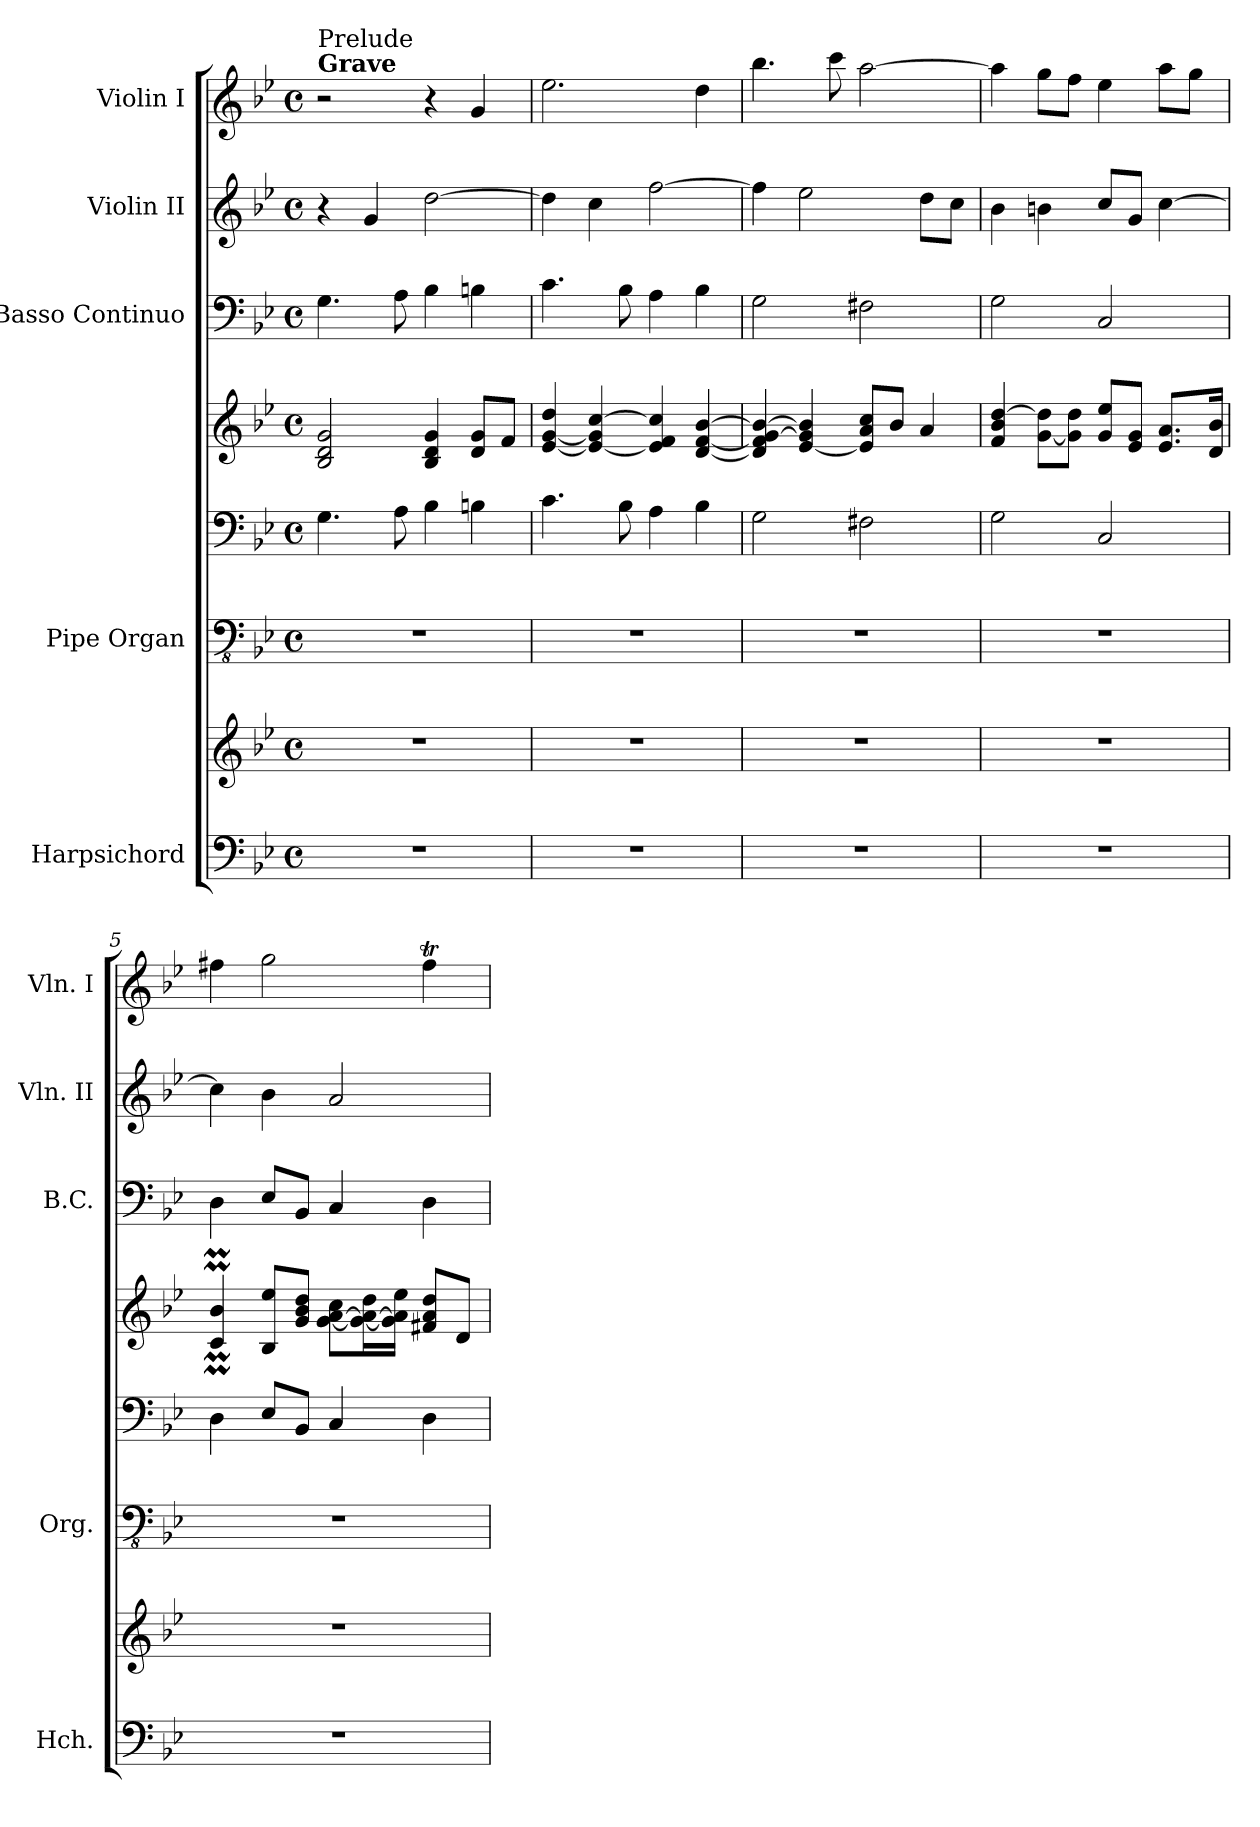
**kern	**kern	**kern	**kern	**kern	**dynam	**kern	**kern	**kern
*part5	*part5	*part4	*part4	*part4	*part4	*part3	*part2	*part1
*staff8	*staff7	*staff6	*staff5	*staff4	*staff4/5/6	*staff3	*staff2	*staff1
*I"Harpsichord	*	*I"Pipe Organ	*	*	*	*I"Basso Continuo	*I"Violin II	*I"Violin I
*I'Hch.	*	*I'Org.	*	*	*	*I'B.C.	*I'Vln. II	*I'Vln. I
*clefF4	*clefG2	*clefFv4	*clefF4	*clefG2	*	*clefF4	*clefG2	*clefG2
*k[b-e-]	*k[b-e-]	*k[b-e-]	*k[b-e-]	*k[b-e-]	*	*k[b-e-]	*k[b-e-]	*k[b-e-]
*M4/4	*M4/4	*M4/4	*M4/4	*M4/4	*	*M4/4	*M4/4	*M4/4
*met(c)	*met(c)	*met(c)	*met(c)	*met(c)	*	*met(c)	*met(c)	*met(c)
=1	=1	=1	=1	=1	=1	=1	=1	=1
!	!	!	!	!	!	!	!	!LO:TX:a:B:t=Grave
!	!	!	!	!	!	!	!	!LO:TX:t=Prelude
!	!	!	!	!	!LO:DY:b=2	!	!	!
!	!	!	!	!	!LO:DY:n=1:b	!	!	!
1r	1r	1r	4.G\	2B-/ 2d/ 2g/	mp mp	4.G\	4r	2r
.	.	.	.	.	.	.	4g/	.
.	.	.	8A\	.	.	8A\	.	.
.	.	.	4B-\	4B-/ 4d/ 4g/	.	4B-\	[2dd\	4r
.	.	.	4Bn\	8d/ 8g/L	.	4Bn\	.	4g/
.	.	.	.	8f/J	.	.	.	.
=2	=2	=2	=2	=2	=2	=2	=2	=2
1r	1r	1r	4.c\	[4e-/ [4g/ 4dd/	.	4.c\	4dd\]	2.ee-\
.	.	.	.	4e-/_ 4g/] [4cc/	.	.	4cc\	.
.	.	.	8B-\	.	.	8B-\	.	.
.	.	.	4A\	4e-/] 4f/ 4cc/]	.	4A\	[2ff\	.
.	.	.	4B-\	[4d/ [4f/ [4b-/	.	4B-\	.	4dd\
=3	=3	=3	=3	=3	=3	=3	=3	=3
1r	1r	1r	2G\	4d/] 4f/] [4g/ 4b-/_	.	2G\	4ff\]	4.bb-\
.	.	.	.	[4e-/ 4g/] 4b-/]	.	.	2ee-\	.
.	.	.	.	.	.	.	.	8ccc\
.	.	.	2F#X\	8e-]/ 8a/ 8cc/L	.	2F#X\	.	[2aa\
.	.	.	.	8b-/J	.	.	.	.
.	.	.	.	4a/	.	.	8dd\L	.
.	.	.	.	.	.	.	8cc\J	.
=4	=4	=4	=4	=4	=4	=4	=4	=4
1r	1r	1r	2G\	4f/ 4b-/ [4dd/	.	2G\	4b-\	4aa\]
.	.	.	.	[8g\ 8dd]\L	.	.	4bn\	8gg\L
.	.	.	.	8g]\ 8dd\J	.	.	.	8ff\J
.	.	.	2C/	8g/ 8ee-/L	.	2C/	8cc/L	4ee-\
.	.	.	.	8e-/ 8g/J	.	.	8g/J	.
.	.	.	.	8.e-/ 8.a/L	.	.	[4cc\	8aa\L
.	.	.	.	.	.	.	.	8gg\J
.	.	.	.	16d/ 16b-/Jk	.	.	.	.
=5	=5	=5	=5	=5	=5	=5	=5	=5
1r	1r	1r	4D\	4c/M 4b-/M	.	4D\	4cc\]	4ff#X\
.	.	.	8E-/L	8B-/ 8ee-/L	.	8E-/L	4b-\	2gg\
.	.	.	8BB-/J	8g/ 8b-/ 8dd/J	.	8BB-/J	.	.
.	.	.	4C/	[8g\ [8a\ 8cc\L	.	4C/	2a/	.
.	.	.	.	16g_\ 16a_\ 16dd\L	.	.	.	.
.	.	.	.	16g]\ 16a]\ 16ee-\JJ	.	.	.	.
.	.	.	4D\	8f#X/ 8a/ 8dd/L	.	4D\	.	4ff#t\
.	.	.	.	8d/J	.	.	.	.
=	=	=	=	=	=	=	=	=
*-	*-	*-	*-	*-	*-	*-	*-	*-
